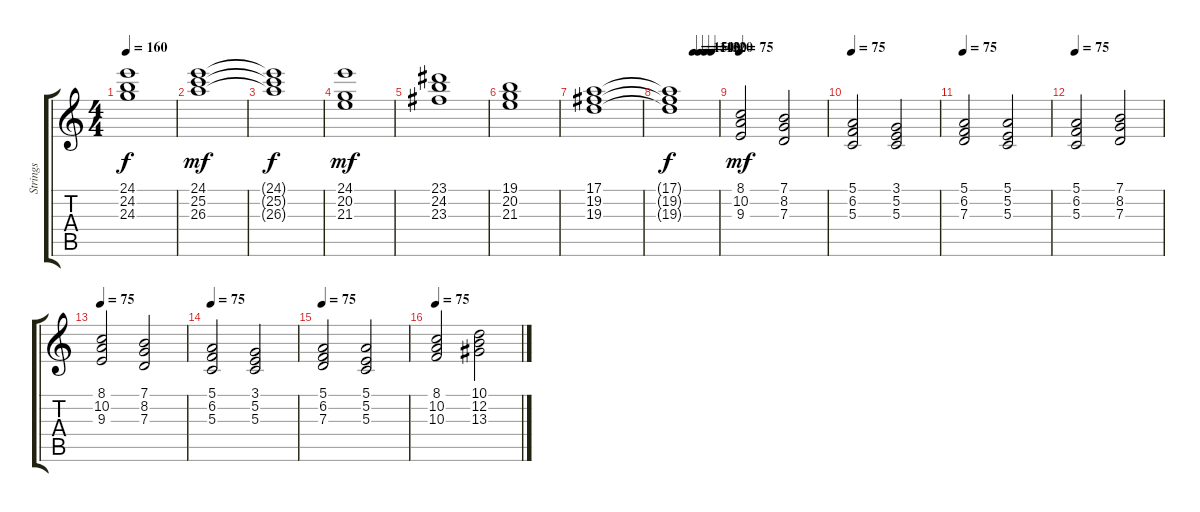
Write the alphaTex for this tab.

\track ("Strings" "Strings") {instrument tremolostrings}
\staff {score tabs}
\tuning (E4 B3 G3 D3 A2 E2) {hide}
\ts (4 4)
\tempo 160
\clef g2
\ks c
(24.1{t} 24.2{t} 24.3{t}).1{dy f} |
(24.1 25.2 26.3).1{dy mf} |
(24.1{t} 25.2{t} 26.3{t}).1{dy f} |
(24.1 20.2 21.3).1{dy mf} |
(23.1 24.2 23.3).1 |
(19.1 20.2 21.3).1 |
(17.1 19.2 19.3).1 |
\tempo (150 0.5)
\tempo (140 0.625)
\tempo (130 0.75)
\tempo (120 0.875)
(17.1{t} 19.2{t} 19.3{t}).1{dy f} |
\tempo 75
(8.1 10.2 9.3).2{dy mf} (7.1 8.2 7.3).2 |
\tempo 75
(5.1 6.2 5.3).2 (3.1 5.2 5.3).2 |
\tempo 75
(5.1 6.2 7.3).2 (5.1 5.2 5.3).2 |
\tempo 75
(5.1 6.2 5.3).2 (7.1 8.2 7.3).2 |
\tempo 75
(8.1 10.2 9.3).2 (7.1 8.2 7.3).2 |
\tempo 75
(5.1 6.2 5.3).2 (3.1 5.2 5.3).2 |
\tempo 75
(5.1 6.2 7.3).2 (5.1 5.2 5.3).2 |
\tempo 75
(8.1 10.2 10.3).2 (10.1 12.2 13.3).2
